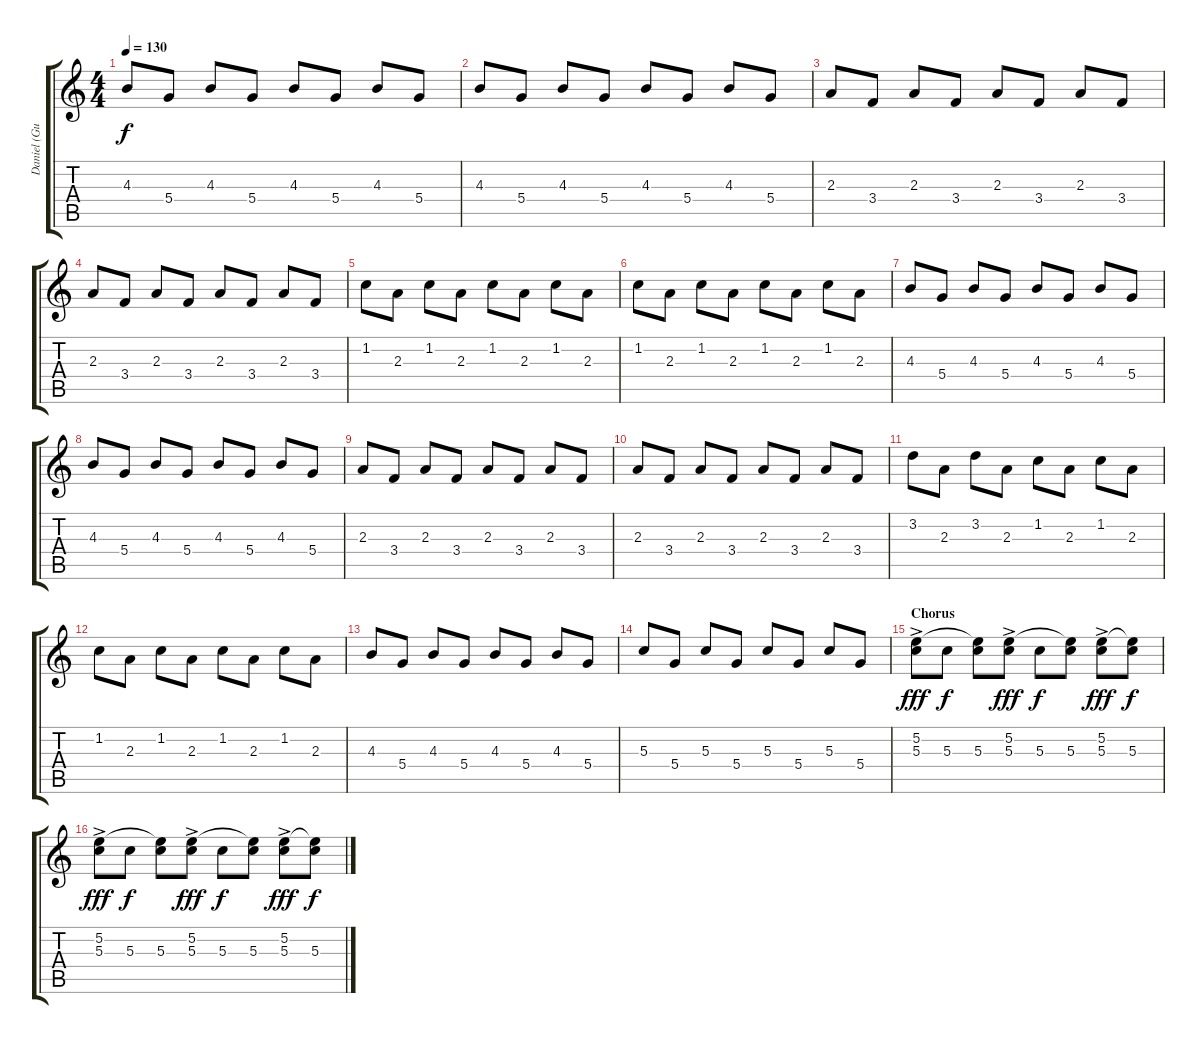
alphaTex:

\track ("Daniel (Guitar)" "Daniel (Gu") {instrument overdrivenguitar}
\staff {score tabs}
\tuning (E4 B3 G3 D3 A2 E2) {hide}
\ts (4 4)
\tempo 130
\clef g2
\ks c
4.3.8{dy f} 5.4.8 4.3.8 5.4.8 4.3.8 5.4.8 4.3.8 5.4.8 |
4.3.8 5.4.8 4.3.8 5.4.8 4.3.8 5.4.8 4.3.8 5.4.8 |
2.3.8 3.4.8 2.3.8 3.4.8 2.3.8 3.4.8 2.3.8 3.4.8 |
2.3.8 3.4.8 2.3.8 3.4.8 2.3.8 3.4.8 2.3.8 3.4.8 |
1.2.8{volume 16} 2.3.8 1.2.8 2.3.8 1.2.8 2.3.8 1.2.8 2.3.8 |
1.2.8 2.3.8 1.2.8 2.3.8 1.2.8 2.3.8 1.2.8 2.3.8 |
4.3.8 5.4.8 4.3.8 5.4.8 4.3.8 5.4.8 4.3.8 5.4.8 |
4.3.8 5.4.8 4.3.8 5.4.8 4.3.8 5.4.8 4.3.8 5.4.8 |
2.3.8 3.4.8 2.3.8 3.4.8 2.3.8 3.4.8 2.3.8 3.4.8 |
2.3.8 3.4.8 2.3.8 3.4.8 2.3.8 3.4.8 2.3.8 3.4.8 |
3.2.8 2.3.8 3.2.8 2.3.8 1.2.8 2.3.8 1.2.8 2.3.8 |
1.2.8 2.3.8 1.2.8 2.3.8 1.2.8 2.3.8 1.2.8 2.3.8 |
4.3.8 5.4.8 4.3.8 5.4.8 4.3.8 5.4.8 4.3.8 5.4.8 |
5.3.8 5.4.8 5.3.8 5.4.8 5.3.8 5.4.8 5.3.8 5.4.8 |
\section ("" "Chorus")
(5.2{ac} 5.3).8{dy fff} 5.3.8{dy f} (5.2{t} 5.3).8 (5.2{ac} 5.3).8{dy fff} 5.3.8{dy f} (5.2{t} 5.3).8 (5.2{ac} 5.3).8{dy fff} (5.2{t} 5.3).8{dy f} |
(5.2{ac} 5.3).8{dy fff} 5.3.8{dy f} (5.2{t} 5.3).8 (5.2{ac} 5.3).8{dy fff} 5.3.8{dy f} (5.2{t} 5.3).8 (5.2{ac} 5.3).8{dy fff} (5.2{t} 5.3).8{dy f}
